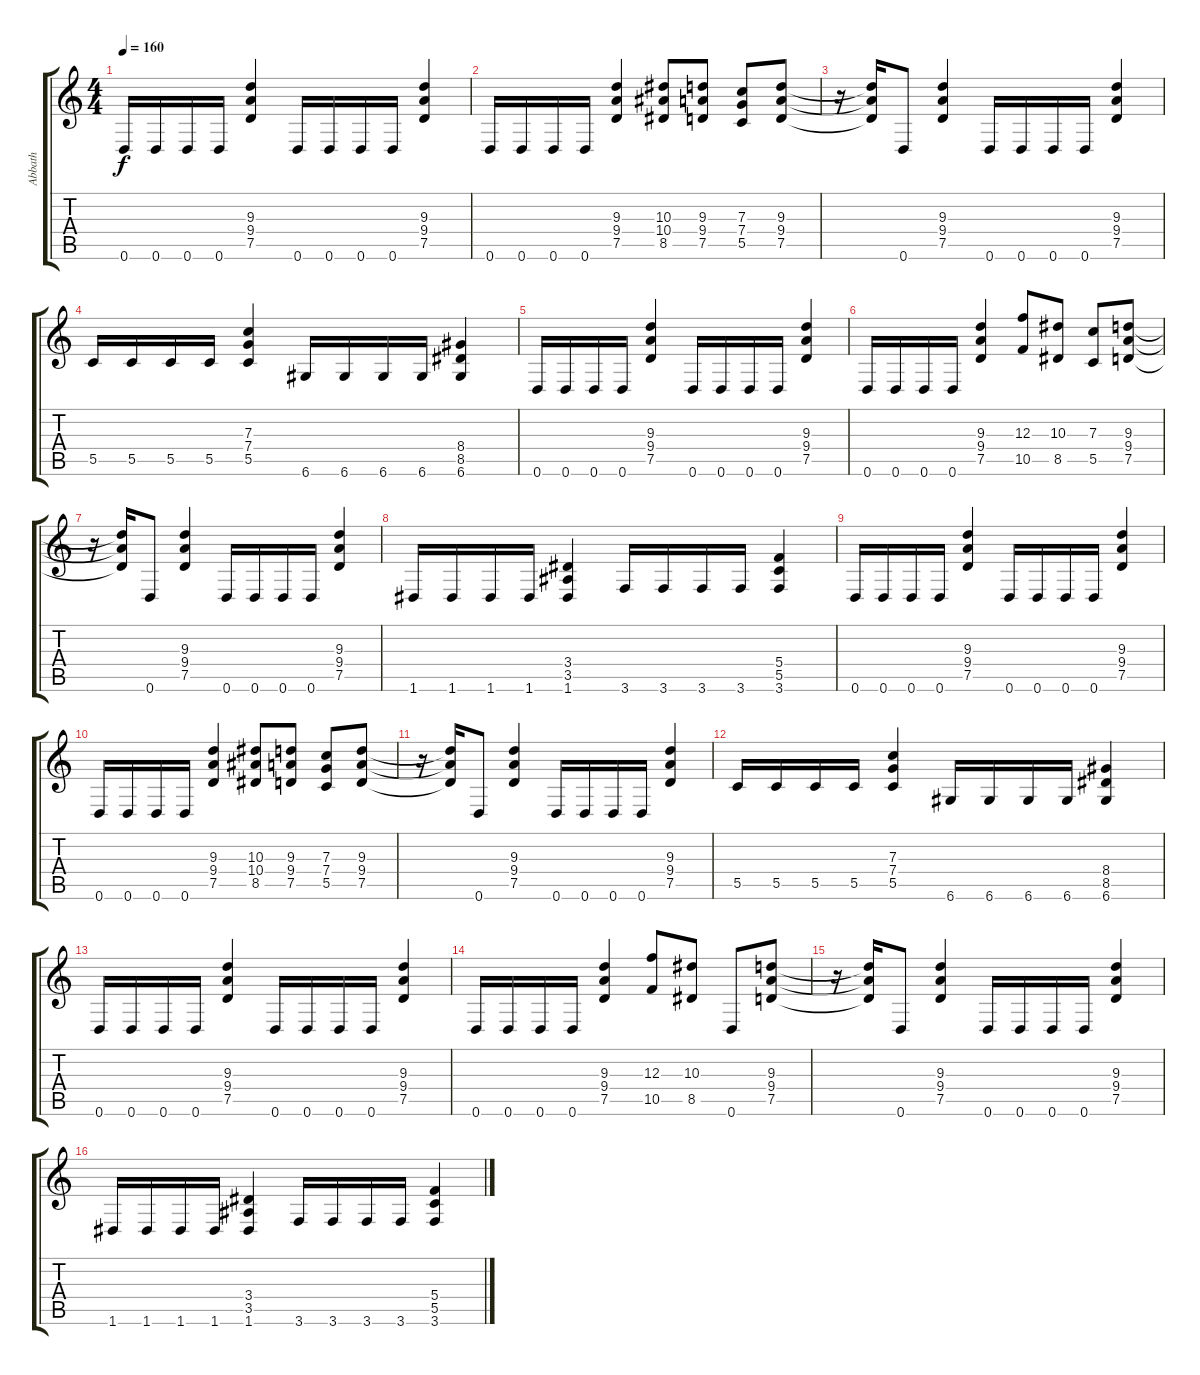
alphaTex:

\track ("Abbath" "Abbath") {instrument distortionguitar}
\staff {score tabs}
\tuning (D4 A3 F3 C3 G2 D2) {hide}
\ts (4 4)
\tempo 160
\clef g2
\ks c
0.6.16{dy f} 0.6.16 0.6.16 0.6.16 (9.3 9.4 7.5).4 0.6.16 0.6.16 0.6.16 0.6.16 (9.3 9.4 7.5).4 |
0.6.16 0.6.16 0.6.16 0.6.16 (9.3 9.4 7.5).4 (10.3 10.4 8.5).8 (9.3 9.4 7.5).8 (7.3 7.4 5.5).8 (9.3 9.4 7.5).8 |
r.16 (9.3{t} 9.4{t} 7.5{t}).16 0.6.8 (9.3 9.4 7.5).4 0.6.16 0.6.16 0.6.16 0.6.16 (9.3 9.4 7.5).4 |
5.5.16 5.5.16 5.5.16 5.5.16 (7.3 7.4 5.5).4 6.6.16 6.6.16 6.6.16 6.6.16 (8.4 8.5 6.6).4 |
0.6.16 0.6.16 0.6.16 0.6.16 (9.3 9.4 7.5).4 0.6.16 0.6.16 0.6.16 0.6.16 (9.3 9.4 7.5).4 |
0.6.16 0.6.16 0.6.16 0.6.16 (9.3 9.4 7.5).4 (12.3 10.5).8 (10.3 8.5).8 (7.3 5.5).8 (9.3 9.4 7.5).8 |
r.16 (9.3{t} 9.4{t} 7.5{t}).16 0.6.8 (9.3 9.4 7.5).4 0.6.16 0.6.16 0.6.16 0.6.16 (9.3 9.4 7.5).4 |
1.6.16 1.6.16 1.6.16 1.6.16 (3.4 3.5 1.6).4 3.6.16 3.6.16 3.6.16 3.6.16 (5.4 5.5 3.6).4 |
0.6.16 0.6.16 0.6.16 0.6.16 (9.3 9.4 7.5).4 0.6.16 0.6.16 0.6.16 0.6.16 (9.3 9.4 7.5).4 |
0.6.16 0.6.16 0.6.16 0.6.16 (9.3 9.4 7.5).4 (10.3 10.4 8.5).8 (9.3 9.4 7.5).8 (7.3 7.4 5.5).8 (9.3 9.4 7.5).8 |
r.16 (9.3{t} 9.4{t} 7.5{t}).16 0.6.8 (9.3 9.4 7.5).4 0.6.16 0.6.16 0.6.16 0.6.16 (9.3 9.4 7.5).4 |
5.5.16 5.5.16 5.5.16 5.5.16 (7.3 7.4 5.5).4 6.6.16 6.6.16 6.6.16 6.6.16 (8.4 8.5 6.6).4 |
0.6.16 0.6.16 0.6.16 0.6.16 (9.3 9.4 7.5).4 0.6.16 0.6.16 0.6.16 0.6.16 (9.3 9.4 7.5).4 |
0.6.16 0.6.16 0.6.16 0.6.16 (9.3 9.4 7.5).4 (12.3 10.5).8 (10.3 8.5).8 0.6.8 (9.3 9.4 7.5).8 |
r.16 (9.3{t} 9.4{t} 7.5{t}).16 0.6.8 (9.3 9.4 7.5).4 0.6.16 0.6.16 0.6.16 0.6.16 (9.3 9.4 7.5).4 |
1.6.16 1.6.16 1.6.16 1.6.16 (3.4 3.5 1.6).4 3.6.16 3.6.16 3.6.16 3.6.16 (5.4 5.5 3.6).4
